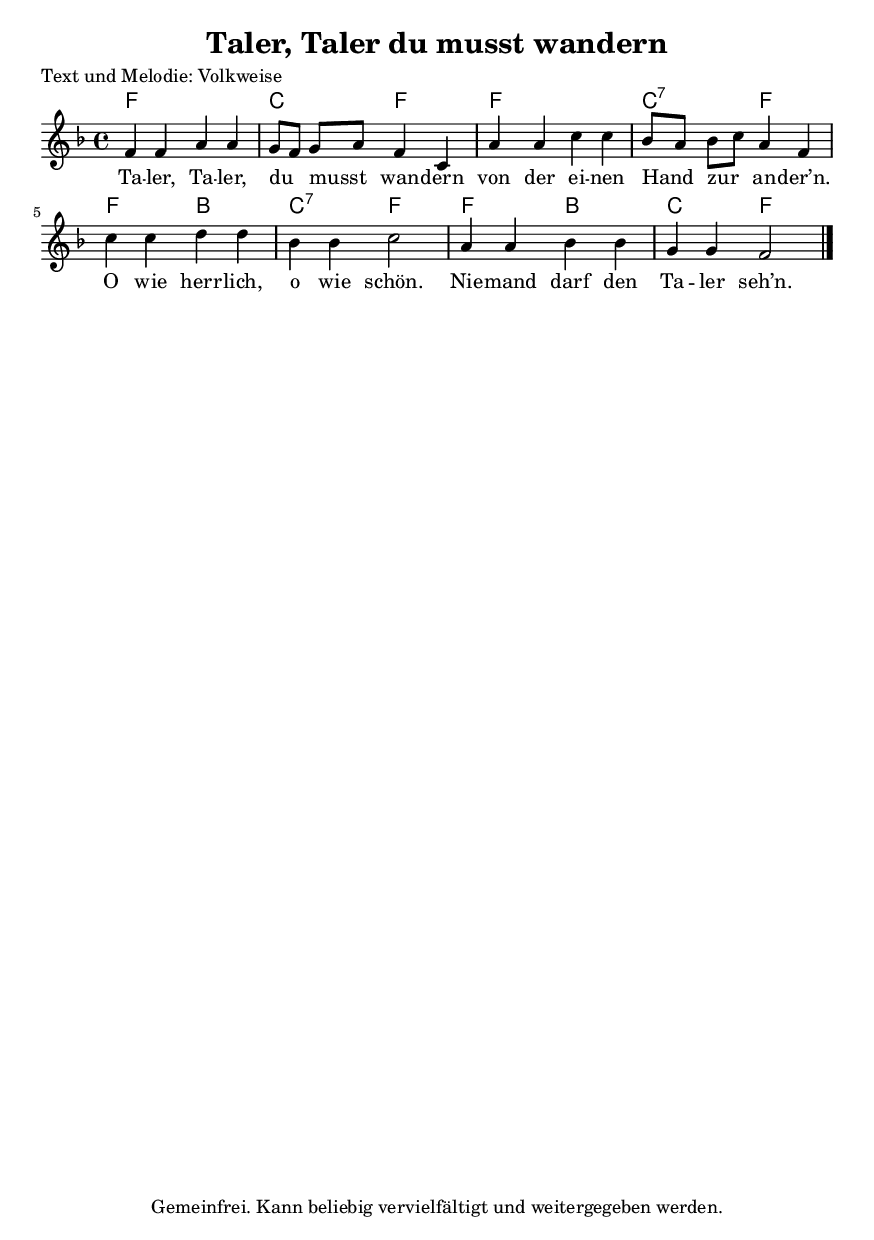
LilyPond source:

\include "deutsch.ly"
\include "default.ly"

\version "2.12.3"
\header {
  title = "Taler, Taler du musst wandern"
  poet = "Text und Melodie: Volkweise"
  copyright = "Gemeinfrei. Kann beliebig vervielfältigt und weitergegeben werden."
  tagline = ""
}

#(set-global-staff-size 16)

akkorde = \chordmode {\germanChords
  f1 | c2 f | f1 | c2:7 f |
  f2 b | c:7 f | f b | c f |
}

melodie = \relative c' {
  f4 f a a | g8[ f] g[ a] f4 c | a' a c c | b8[ a] b[ c] a4 f |
  c' c d d | b b c2 | a4 a b b | g g f2 \bar "|."
}

text = \lyricmode {
  Ta -- ler, Ta -- ler, du musst wan -- dern
  von der ei -- nen Hand zur an -- der’n.
  O wie herr -- lich, o wie schön.
  Nie -- mand darf den Ta -- ler seh’n.
}

\score {
  <<
    \new ChordNames { \akkorde }
    \new Voice = "Lied" {
      \autoBeamOff
      \clef "treble"
      \time 4/4
      \key f\major
      \melodie
    }
    \new Lyrics \lyricsto "Lied" { \text }
  >>
}

 % some settings % vim: sw=2 et
